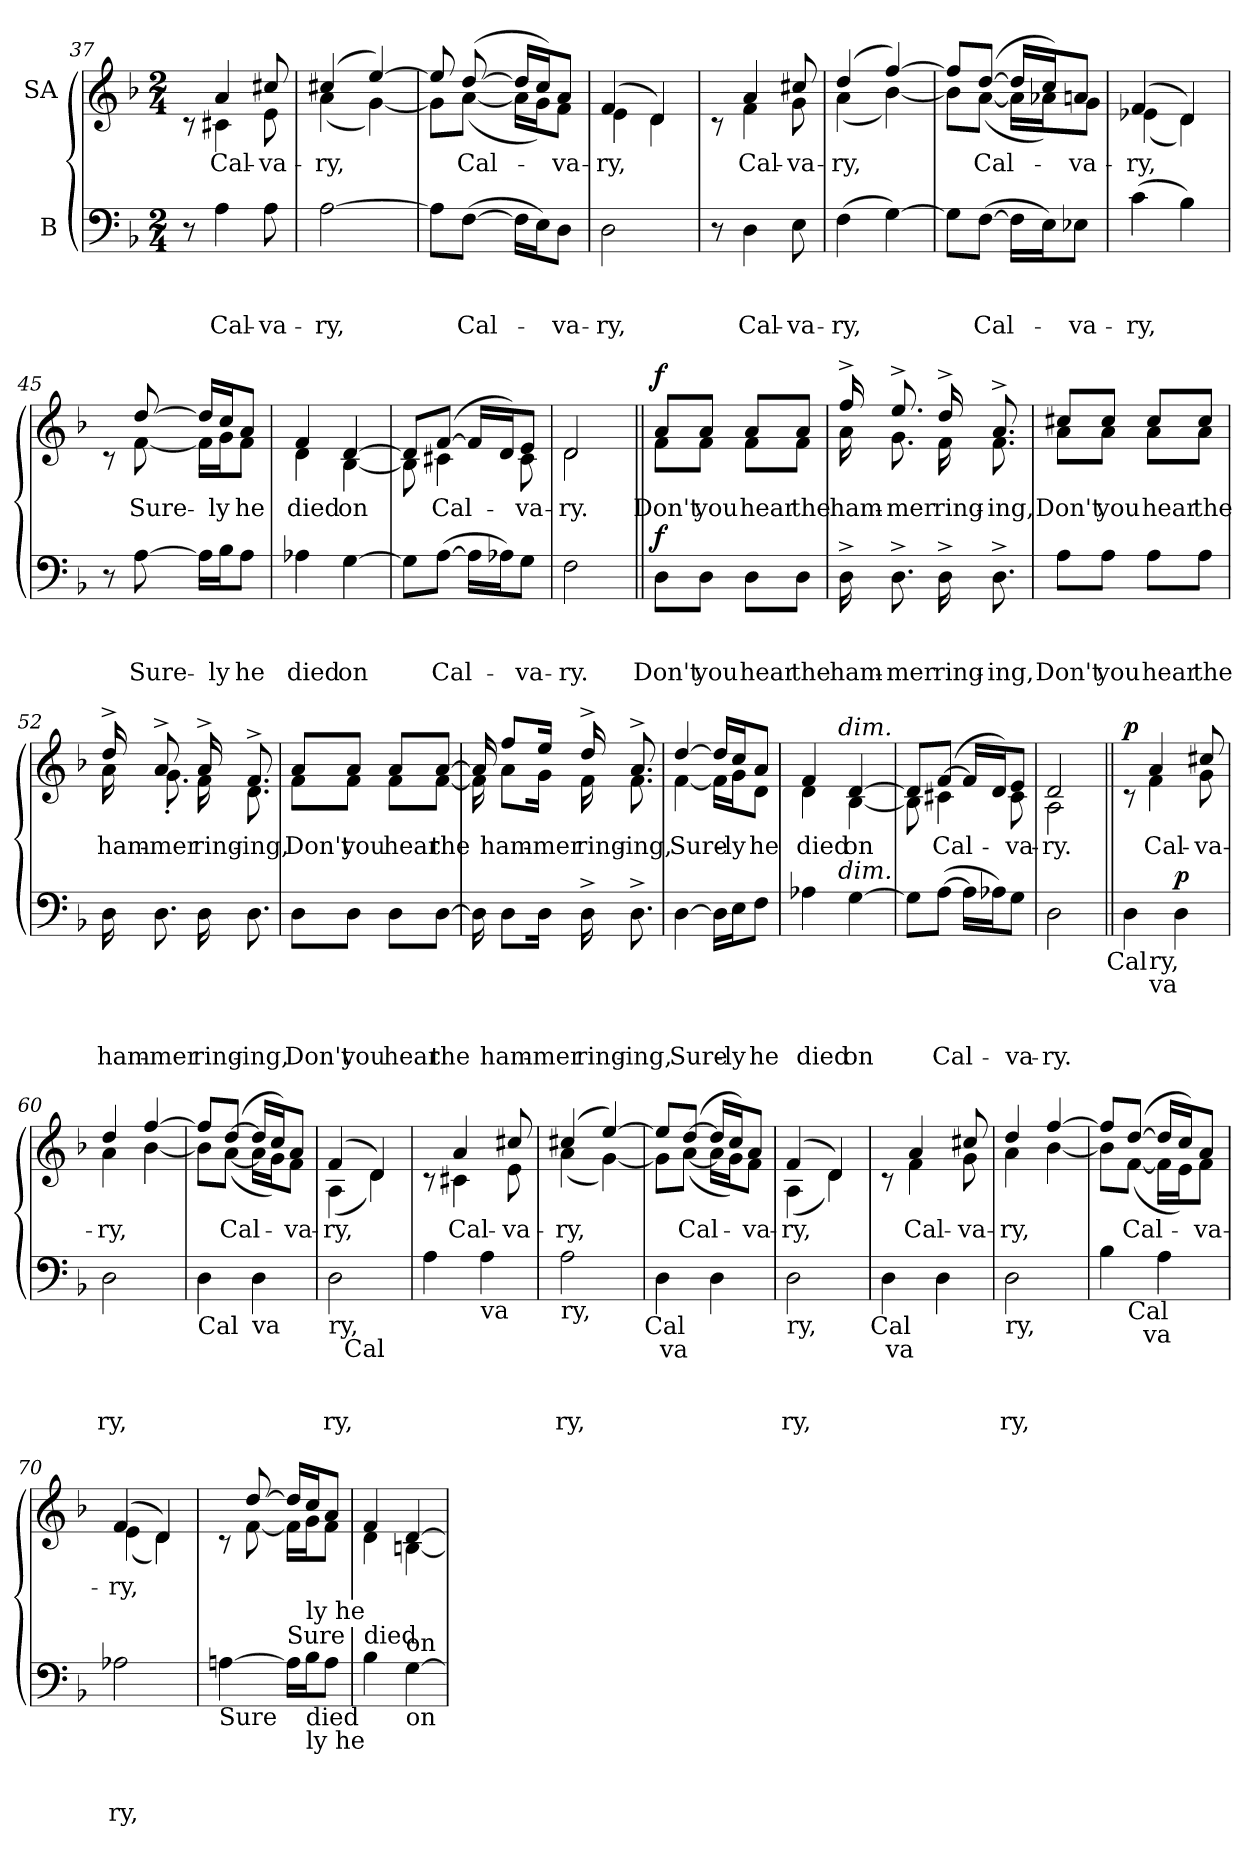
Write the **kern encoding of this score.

**kern	**text	**text	**text	**dynam	**kern	**text	**dynam
*part2	*part2	*part2	*part2	*part2	*part1	*part1	*part1
*staff2	*staff2	*staff2	*staff2	*staff2	*staff1	*staff1	*staff1
*I"B	*	*	*	*	*I"SA	*	*
*clefF4	*	*	*	*	*clefG2	*	*
*k[b-]	*	*	*	*	*k[b-]	*	*
*F:	*	*	*	*	*F:	*	*
*M2/4	*	*	*	*	*M2/4	*	*
=37	=37	=37	=37	=37	=37	=37	=37
*	*	*	*	*	*^	*	*
8r	.	.	.	.	8ryy	8rc	.	.
!	!	!	!LO:LY:a	!	!	!	!LO:LY:b	!
4A\	.	.	Cal-	.	4a/	4c#X\	Cal-	.
!	!	!	!LO:LY:a	!	!	!	!LO:LY:b	!
8A\	.	.	-va-	.	8cc#X/	8e\	-va-	.
=38	=38	=38	=38	=38	=38	=38	=38	=38
!	!	!	!LO:LY:a	!	!	!	!LO:LY:b	!
[>2A\	.	.	-ry,	.	(4cc#X/	(<4a\	-ry,	.
.	.	.	.	.	[>4ee/)	[<4g\)	.	.
=39	=39	=39	=39	=39	=39	=39	=39	=39
8A\L]	.	.	.	.	8ee/]	8g\L]	.	.
!	!	!	!LO:LY:a	!	!	!	!LO:LY:b	!
(<[>8F\J	.	.	Cal-	.	([>8dd/	(<[<8a\J	Cal-	.
16F\LL]	.	.	.	.	16dd/LL]	16a\LL]	.	.
16E\J)	.	.	.	.	16cc/J)	16g\J)	.	.
!	!	!	!LO:LY:a	!	!	!	!LO:LY:b	!
8D\J	.	.	-va-	.	8a/J	8f\J	-va-	.
!!LO:LB:g=z	!!
=40	=40	=40	=40	=40	=40	=40	=40	=40
!	!	!	!LO:LY:a	!	!	!	!LO:LY:b	!
2D\	.	.	-ry,	.	(4f/	4e\	-ry,	.
.	.	.	.	.	4d/)	4d\	.	.
=41	=41	=41	=41	=41	=41	=41	=41	=41
8r	.	.	.	.	8ryy	8rc	.	.
!	!	!	!LO:LY:a	!	!	!	!LO:LY:b	!
4D\	.	.	Cal-	.	4a/	4f\	Cal-	.
!	!	!	!LO:LY:a	!	!	!	!LO:LY:b	!
8E\	.	.	-va-	.	8cc#X/	8g\	-va-	.
=42	=42	=42	=42	=42	=42	=42	=42	=42
!	!	!	!LO:LY:a	!	!	!	!LO:LY:b	!
(>4F\	.	.	-ry,	.	(4dd/	(<4a\	-ry,	.
[>4G\)	.	.	.	.	[>4ff/)	[<4b-\)	.	.
=43	=43	=43	=43	=43	=43	=43	=43	=43
8G\L]	.	.	.	.	8ff/L]	8b-\L]	.	.
!	!	!	!LO:LY:a	!	!	!	!LO:LY:b	!
(<[>8F\J	.	.	Cal-	.	([>8dd/J	(<[<8a\J	Cal-	.
16F\LL]	.	.	.	.	16dd/LL]	16a\LL]	.	.
16E\J)	.	.	.	.	16cc/J)	16a-X\J)	.	.
!	!	!	!LO:LY:a	!	!	!	!LO:LY:b	!
8E-X\J	.	.	-va-	.	8an/J	8g\J	-va-	.
=44	=44	=44	=44	=44	=44	=44	=44	=44
!	!	!	!LO:LY:a	!	!	!	!LO:LY:b	!
(>4c\	.	.	-ry,	.	(4f/	(<4e-X\	-ry,	.
4B-\)	.	.	.	.	4d/)	4d\)	.	.
=45	=45	=45	=45	=45	=45	=45	=45	=45
8r	.	.	.	.	8ryy	8rc	.	.
!	!	!	!LO:LY:a	!	!	!	!LO:LY:b	!
[>8A\	.	.	Sure-	.	[>8dd/	[<8f\	Sure-	.
16A\LL]	.	.	.	.	16dd/LL]	16f\LL]	.	.
!	!	!	!LO:LY:a	!	!	!	!LO:LY:b	!
16B-\J	.	.	-ly	.	16cc/J	16g\J	-ly	.
!	!	!	!LO:LY:a	!	!	!	!LO:LY:b	!
8A\J	.	.	he	.	8a/J	8f\J	he	.
=46	=46	=46	=46	=46	=46	=46	=46	=46
!	!	!	!LO:LY:a	!	!	!	!LO:LY:b	!
4A-X\	.	.	died	.	4f/	4d\	died	.
!	!	!	!LO:LY:a	!	!	!	!LO:LY:b	!
[<4G\	.	.	on	.	[<4d/	[<4B-\	on	.
!!LO:LB:g=z	!!
=47	=47	=47	=47	=47	=47	=47	=47	=47
8G\L]	.	.	.	.	8d/L]	8B-\]	.	.
!	!	!	!LO:LY:a	!	!	!	!LO:LY:b	!
(<[>8A\J	.	.	Cal-	.	([>8f/J	4c#X\	Cal-	.
16A\LL]	.	.	.	.	16f/LL]	.	.	.
16A-X\J)	.	.	.	.	16d/J)	.	.	.
!	!	!	!LO:LY:a	!	!	!	!LO:LY:b	!
8G\J	.	.	-va-	.	8e/J	8c#\	-va-	.
=48	=48	=48	=48	=48	=48	=48	=48	=48
!	!	!	!LO:LY:a	!	!	!	!LO:LY:b	!
2F\	.	.	-ry.	.	2d/	2d\	-ry.	.
=49||	=49||	=49||	=49||	=49||	=49||	=49||	=49||	=49||
!	!	!	!LO:LY:a	!LO:DY:a	!	!	!LO:LY:b	!LO:DY:a
8D\L	.	.	Don't	f	8a/L	8f\L	Don't	f
!	!	!	!LO:LY:a	!	!	!	!LO:LY:b	!
8D\J	.	.	you	.	8a/J	8f\J	you	.
!	!	!	!LO:LY:a	!	!	!	!LO:LY:b	!
8D\L	.	.	hear	.	8a/L	8f\L	hear	.
!	!	!	!LO:LY:a	!	!	!	!LO:LY:b	!
8D\J	.	.	the	.	8a/J	8f\J	the	.
=50	=50	=50	=50	=50	=50	=50	=50	=50
!	!	!	!LO:LY:a	!	!	!	!LO:LY:b	!
16D^>\	.	.	ham-	.	16ff^>/	16a\	ham-	.
!	!	!	!LO:LY:a	!	!	!	!LO:LY:b	!
8.D^>\	.	.	-mer	.	8.ee^>/	8.g\	-mer	.
!	!	!	!LO:LY:a	!	!	!	!LO:LY:b	!
16D^>\	.	.	ring-	.	16dd^>/	16f\	ring-	.
!	!	!	!LO:LY:a	!	!	!	!LO:LY:b	!
8.D^>\	.	.	-ing,	.	8.a^>/	8.f\	-ing,	.
=51	=51	=51	=51	=51	=51	=51	=51	=51
!	!	!	!LO:LY:a	!	!	!	!LO:LY:b	!
8A\L	.	.	Don't	.	8cc#X/L	8a\L	Don't	.
!	!	!	!LO:LY:a	!	!	!	!LO:LY:b	!
8A\J	.	.	you	.	8cc#/J	8a\J	you	.
!	!	!	!LO:LY:a	!	!	!	!LO:LY:b	!
8A\L	.	.	hear	.	8cc#/L	8a\L	hear	.
!	!	!	!LO:LY:a	!	!	!	!LO:LY:b	!
8A\J	.	.	the	.	8cc#/J	8a\J	the	.
!!LO:LB:g=z	!!
=52	=52	=52	=52	=52	=52	=52	=52	=52
!	!	!	!LO:LY:a	!	!	!	!LO:LY:b	!
16D\	.	.	ham-	.	16dd^>/	16a\	ham-	.
!	!	!	!LO:LY:a	!	!	!	!LO:LY:b	!
8.D\	.	.	-mer	.	8a^>/	8.g'<\	-mer	.
.	.	.	.	.	16ryy	.	.	.
!	!	!	!LO:LY:a	!	!	!	!LO:LY:b	!
16D\	.	.	ring-	.	16a^>/	16f\	ring-	.
!	!	!	!LO:LY:a	!	!	!	!LO:LY:b	!
8.D\	.	.	-ing,	.	8.f^>/	8.d\	-ing,	.
=53	=53	=53	=53	=53	=53	=53	=53	=53
!	!	!	!LO:LY:a	!	!	!	!LO:LY:b	!
8D\L	.	.	Don't	.	8a/L	8f\L	Don't	.
!	!	!	!LO:LY:a	!	!	!	!LO:LY:b	!
8D\J	.	.	you	.	8a/J	8f\J	you	.
!	!	!	!LO:LY:a	!	!	!	!LO:LY:b	!
8D\L	.	.	hear	.	8a/L	8f\L	hear	.
!	!	!	!LO:LY:a	!	!	!	!LO:LY:b	!
[>8D\J	.	.	the	.	[>8a/J	[<8f\J	the	.
=54	=54	=54	=54	=54	=54	=54	=54	=54
16D\]	.	.	.	.	16a/]	16f\]	.	.
!	!	!	!LO:LY:a	!	!	!	!LO:LY:b	!
8D\L	.	.	ham-	.	8ff/L	8a\L	ham-	.
!	!	!	!LO:LY:a	!	!	!	!LO:LY:b	!
16D\Jk	.	.	-mer	.	16ee/Jk	16g\Jk	-mer	.
!	!	!	!LO:LY:a	!	!	!	!LO:LY:b	!
16D^>\	.	.	ring-	.	16dd^>/	16f\	ring-	.
!	!	!	!LO:LY:a	!	!	!	!LO:LY:b	!
8.D^>\	.	.	-ing,	.	8.a^>/	8.f\	-ing,	.
=55	=55	=55	=55	=55	=55	=55	=55	=55
!	!	!	!LO:LY:a	!	!	!	!LO:LY:b	!
[>4D\	.	.	Sure-	.	[>4dd/	[<4f\	Sure-	.
16D\LL]	.	.	.	.	16dd/LL]	16f\LL]	.	.
!	!	!	!LO:LY:a	!	!	!	!LO:LY:b	!
16E\J	.	.	-ly	.	16cc/J	16g\J	-ly	.
!	!	!	!LO:LY:a	!	!	!	!LO:LY:b	!
8F\J	.	.	he	.	8a/J	8d\J	he	.
!!LO:PB:g=z
=56	=56	=56	=56	=56	=56	=56	=56	=56
!	!	!	!LO:LY:a	!	!	!	!LO:LY:b	!
*^	*	*	*	*	*	*^	*	*
4A-X\	8..ryy	.	.	died	.	4f/	4d\	8..ryy	died	.
!	!	!	!	!	!	!	!	!LO:TX:a:i:t=dim.	!	!
!	!LO:TX:a:i:t=dim.	!	!	!	!	!	!	!	!	!
.	4ryy	.	.	.	.	.	.	4ryy	.	.
!	!	!	!	!LO:LY:a	!	!	!	!	!LO:LY:b	!
[>4G\	.	.	.	on	.	[>4d/	[<4B-\	.	on	.
.	32ryy	.	.	.	.	.	.	32ryy	.	.
*v	*v	*	*	*	*	*	*	*	*	*
*	*	*	*	*	*	*v	*v	*	*
=57	=57	=57	=57	=57	=57	=57	=57	=57
8G\L]	.	.	.	.	8d/L]	8B-\]	.	.
!	!	!	!LO:LY:a	!	!	!	!LO:LY:b	!
(<[>8A\J	.	.	Cal-	.	([>8f/J	4c#X\	Cal-	.
16A\LL]	.	.	.	.	16f/LL]	.	.	.
16A-X\J)	.	.	.	.	16d/J)	.	.	.
!	!	!	!LO:LY:a	!	!	!	!LO:LY:b	!
8G\J	.	.	-va-	.	8e/J	8c#\	-va-	.
=58	=58	=58	=58	=58	=58	=58	=58	=58
!	!	!	!LO:LY:a	!	!	!	!LO:LY:b	!
2D\	.	.	-ry.	.	2d/	2A\	-ry.	.
!LO:TX:b:t=Cal	!	!	!	!	!	!	!	!
=59||	=59||	=59||	=59||	=59||	=59||	=59||	=59||	=59||
!	!	!	!	!	!	!	!	!LO:DY:a
*^	*	*	*	*	*	*	*	*
4D\	8ryy	.	.	.	.	8ryy	8rc	.	p
!	!LO:TX:b:t=ry,\nva	!	!	!	!	!	!	!	!
!	!	!	!	!	!	!	!	!LO:LY:b	!
.	4.ryy	.	.	.	.	4a/	4f\	Cal-	.
!	!	!	!	!	!LO:DY:a	!	!	!	!
4D\	.	.	.	.	p	.	.	.	.
!	!	!	!	!	!	!	!	!LO:LY:b	!
.	.	.	.	.	.	8cc#X/	8g\	-va-	.
=60	=60	=60	=60	=60	=60	=60	=60	=60	=60
!	!	!	!	!LO:LY:a	!	!	!	!LO:LY:b	!
*v	*v	*	*	*	*	*	*	*	*
2D\	.	.	ry,	.	4dd/	4a\	-ry,	.
.	.	.	.	.	[>4ff/	[<4b-\	.	.
=61	=61	=61	=61	=61	=61	=61	=61	=61
!LO:TX:b:t=Cal	!	!	!	!	!	!	!	!
4D\	.	.	.	.	8ff/L]	8b-\L]	.	.
!	!	!	!	!	!	!	!LO:LY:b	!
.	.	.	.	.	([>8dd/J	(<[<8a\J	Cal-	.
!LO:TX:b:t=va	!	!	!	!	!	!	!	!
4D\	.	.	.	.	16dd/LL]	16a\LL]	.	.
.	.	.	.	.	16cc/J)	16g\J)	.	.
!	!	!	!	!	!	!	!LO:LY:b	!
.	.	.	.	.	8a/J	8f\J	-va-	.
=62	=62	=62	=62	=62	=62	=62	=62	=62
!LO:TX:b:t=ry,\n            Cal	!	!	!	!	!	!	!	!
!	!	!	!LO:LY:a	!	!	!	!LO:LY:b	!
2D\	.	.	ry,	.	(4f/	(<4A\	-ry,	.
.	.	.	.	.	4d/)	4d\)	.	.
=63	=63	=63	=63	=63	=63	=63	=63	=63
4A\	.	.	.	.	8ryy	8rc	.	.
!	!	!	!	!	!	!	!LO:LY:b	!
.	.	.	.	.	4a/	4c#X\	Cal-	.
!LO:TX:b:t=va	!	!	!	!	!	!	!	!
4A\	.	.	.	.	.	.	.	.
!	!	!	!	!	!	!	!LO:LY:b	!
.	.	.	.	.	8cc#X/	8e\	-va-	.
!!LO:LB:g=z	!!
=64	=64	=64	=64	=64	=64	=64	=64	=64
!LO:TX:b:t=ry,	!	!	!	!	!	!	!	!
!	!	!	!LO:LY:a	!	!	!	!LO:LY:b	!
2A\	.	.	ry,	.	(4cc#X/	(<4a\	-ry,	.
.	.	.	.	.	[>4ee/)	[<4g\)	.	.
!LO:TX:b:t=Cal\n            va	!	!	!	!	!	!	!	!
=65	=65	=65	=65	=65	=65	=65	=65	=65
4D\	.	.	.	.	8ee/L]	8g\L]	.	.
!	!	!	!	!	!	!	!LO:LY:b	!
.	.	.	.	.	([>8dd/J	(<[<8a\J	Cal-	.
4D\	.	.	.	.	16dd/LL]	16a\LL]	.	.
.	.	.	.	.	16cc/J)	16g\J)	.	.
!	!	!	!	!	!	!	!LO:LY:b	!
.	.	.	.	.	8a/J	8f\J	-va-	.
=66	=66	=66	=66	=66	=66	=66	=66	=66
!LO:TX:b:t=ry,	!	!	!	!	!	!	!	!
!	!	!	!LO:LY:a	!	!	!	!LO:LY:b	!
2D\	.	.	ry,	.	(4f/	(<4A\	-ry,	.
.	.	.	.	.	4d/)	4d\)	.	.
!LO:TX:b:t=Cal\n           va	!	!	!	!	!	!	!	!
=67	=67	=67	=67	=67	=67	=67	=67	=67
4D\	.	.	.	.	8ryy	8rc	.	.
!	!	!	!	!	!	!	!LO:LY:b	!
.	.	.	.	.	4a/	4f\	Cal-	.
4D\	.	.	.	.	.	.	.	.
!	!	!	!	!	!	!	!LO:LY:b	!
.	.	.	.	.	8cc#X/	8g\	-va-	.
=68	=68	=68	=68	=68	=68	=68	=68	=68
!LO:TX:b:t=ry,	!	!	!	!	!	!	!	!
!	!	!	!LO:LY:a	!	!	!	!LO:LY:b	!
2D\	.	.	ry,	.	4dd/	4a\	-ry,	.
.	.	.	.	.	[>4ff/	[<4b-\	.	.
=69	=69	=69	=69	=69	=69	=69	=69	=69
*^	*	*	*	*	*	*	*	*
4B-\	8ryy	.	.	.	.	8ff/L]	8b-\L]	.	.
!	!LO:TX:b:t=Cal\n            va	!	!	!	!	!	!	!	!
!	!	!	!	!	!	!	!	!LO:LY:b	!
.	4.ryy	.	.	.	.	([>8dd/J	(<[<8f\J	Cal-	.
4A\	.	.	.	.	.	16dd/LL]	16f\LL]	.	.
.	.	.	.	.	.	16cc/J)	16e\J)	.	.
!	!	!	!	!	!	!	!	!LO:LY:b	!
.	.	.	.	.	.	8a/J	8f\J	-va-	.
=70	=70	=70	=70	=70	=70	=70	=70	=70	=70
!LO:TX:b:t=ry,	!	!	!	!	!	!	!	!	!
!	!	!	!	!LO:LY:a	!	!	!	!LO:LY:b	!
*v	*v	*	*	*	*	*	*	*	*
2A-X\	.	.	ry,	.	(4f/	(<4e\	-ry,	.
.	.	.	.	.	4d/)	4d\)	.	.
!!LO:LB:g=z	!!
=71	=71	=71	=71	=71	=71	=71	=71	=71
!LO:TX:b:t=Sure	!	!	!	!	!	!	!	!
[>4Ani\	.	.	.	.	8ryy	8rc	.	.
.	.	.	.	.	[>8dd/	[<8f\	.	.
!LO:TX:a:t=Sure	!	!	!	!	!	!	!	!
16A\LL]	.	.	.	.	16dd/LL]	16f\LL]	.	.
!LO:TX:b:t=died\nly  he	!	!	!	!	!	!	!	!
!LO:TX:a:t=ly he	!	!	!	!	!	!	!	!
16B-\J	.	.	.	.	16cc/J	16g\J	.	.
8A\J	.	.	.	.	8a/J	8f\J	.	.
=72	=72	=72	=72	=72	=72	=72	=72	=72
!LO:TX:a:t=died	!	!	!	!	!	!	!	!
4B-\	.	.	.	.	4f/	4d\	.	.
!LO:TX:b:t=on	!	!	!	!	!	!	!	!
!LO:TX:a:t=on	!	!	!	!	!	!	!	!
[>4G\	.	.	.	.	[>4d/	[<4Bn\	.	.
*	*	*	*	*	*v	*v	*	*
=	=	=	=	=	=	=	=
*-	*-	*-	*-	*-	*-	*-	*-
